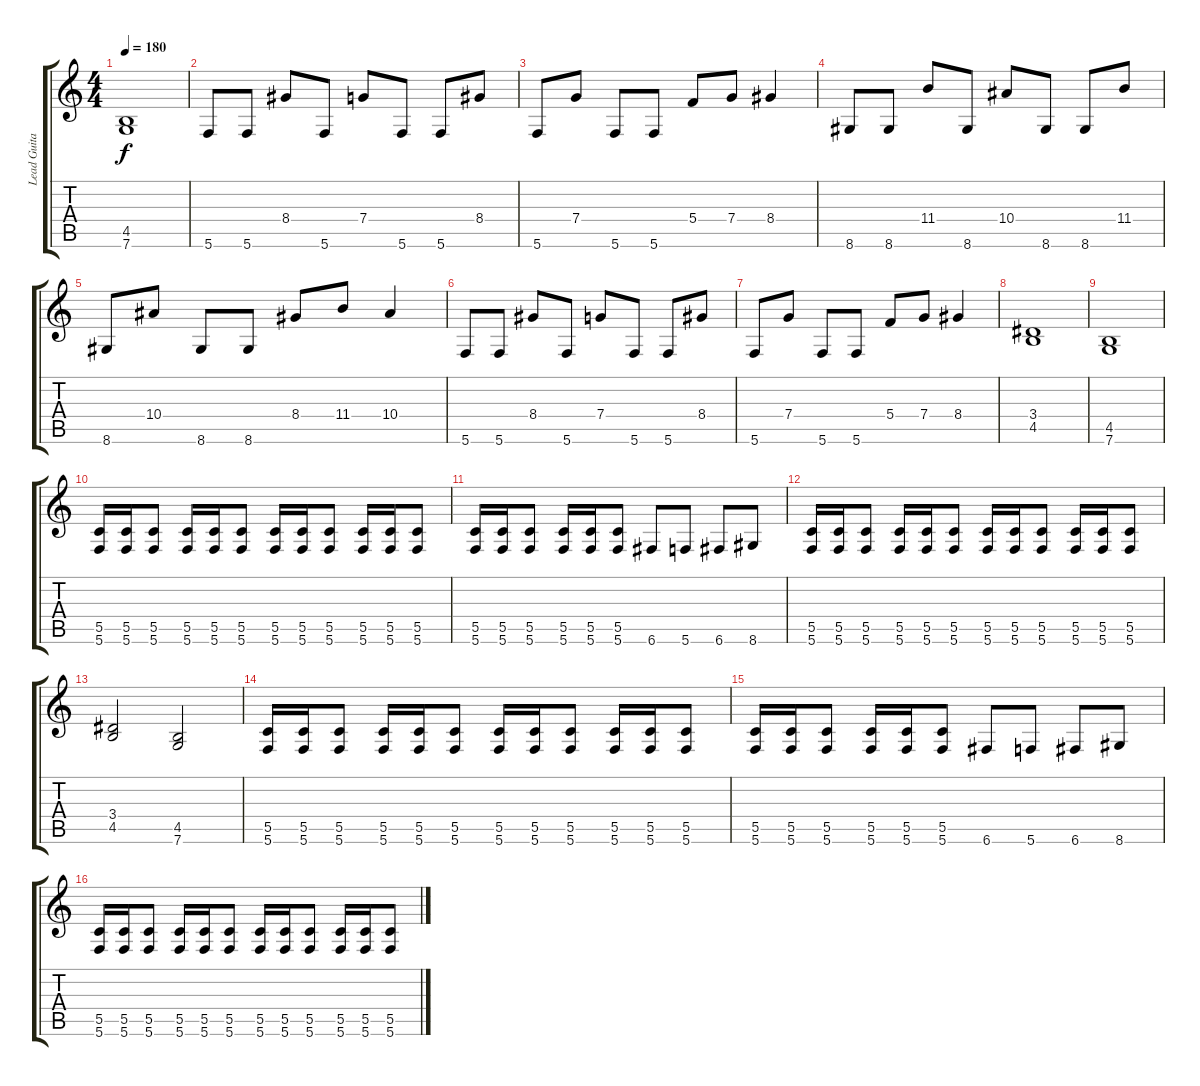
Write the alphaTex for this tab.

\track ("Lead Guitar" "Lead Guita") {instrument distortionguitar}
\staff {score tabs}
\tuning (D4 A3 F3 C3 G2 C2) {hide}
\ts (4 4)
\tempo 180
\clef g2
\ks c
(4.5 7.6).1{dy f} |
5.6.8 5.6.8 8.4.8 5.6.8 7.4.8 5.6.8 5.6.8 8.4.8 |
5.6.8 7.4.8 5.6.8 5.6.8 5.4.8 7.4.8 8.4.4 |
8.6.8 8.6.8 11.4.8 8.6.8 10.4.8 8.6.8 8.6.8 11.4.8 |
8.6.8 10.4.8 8.6.8 8.6.8 8.4.8 11.4.8 10.4.4 |
5.6.8 5.6.8 8.4.8 5.6.8 7.4.8 5.6.8 5.6.8 8.4.8 |
5.6.8 7.4.8 5.6.8 5.6.8 5.4.8 7.4.8 8.4.4 |
(3.4 4.5).1 |
(4.5 7.6).1 |
(5.5 5.6).16 (5.5 5.6).16 (5.5 5.6).8 (5.5 5.6).16 (5.5 5.6).16 (5.5 5.6).8 (5.5 5.6).16 (5.5 5.6).16 (5.5 5.6).8 (5.5 5.6).16 (5.5 5.6).16 (5.5 5.6).8 |
(5.5 5.6).16 (5.5 5.6).16 (5.5 5.6).8 (5.5 5.6).16 (5.5 5.6).16 (5.5 5.6).8 6.6.8 5.6.8 6.6.8 8.6.8 |
(5.5 5.6).16 (5.5 5.6).16 (5.5 5.6).8 (5.5 5.6).16 (5.5 5.6).16 (5.5 5.6).8 (5.5 5.6).16 (5.5 5.6).16 (5.5 5.6).8 (5.5 5.6).16 (5.5 5.6).16 (5.5 5.6).8 |
(3.4 4.5).2 (4.5 7.6).2 |
(5.5 5.6).16 (5.5 5.6).16 (5.5 5.6).8 (5.5 5.6).16 (5.5 5.6).16 (5.5 5.6).8 (5.5 5.6).16 (5.5 5.6).16 (5.5 5.6).8 (5.5 5.6).16 (5.5 5.6).16 (5.5 5.6).8 |
(5.5 5.6).16 (5.5 5.6).16 (5.5 5.6).8 (5.5 5.6).16 (5.5 5.6).16 (5.5 5.6).8 6.6.8 5.6.8 6.6.8 8.6.8 |
(5.5 5.6).16 (5.5 5.6).16 (5.5 5.6).8 (5.5 5.6).16 (5.5 5.6).16 (5.5 5.6).8 (5.5 5.6).16 (5.5 5.6).16 (5.5 5.6).8 (5.5 5.6).16 (5.5 5.6).16 (5.5 5.6).8
